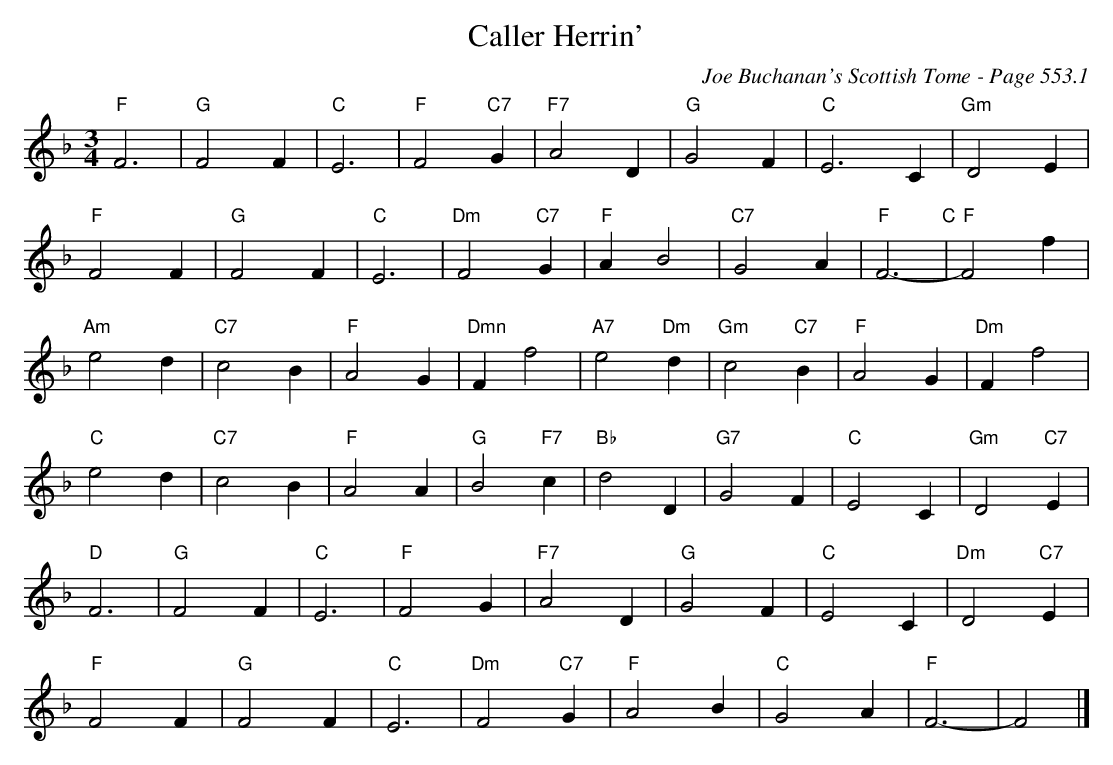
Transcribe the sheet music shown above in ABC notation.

X:1
T:Caller Herrin'
C:Joe Buchanan's Scottish Tome - Page 553.1
L:1/4
M:3/4
K:F
"F"F3 | "G"F2 F | "C"E3 | "F"F2 "C7"G | "F7"A2 D | "G"G2 F | "C"E3 C | "Gm"D2 E |
"F"F2 F | "G"F2 F | "C"E3 | "Dm"F2 "C7"G | "F"A B2 |"C7"G2 A | "F"F3-"C" | "F"F2 f |
"Am"e2 d | "C7"c2 B | "F"A2 G | "Dmn"F f2 | "A7"e2 "Dm"d | "Gm"c2 "C7"B | "F"A2 G | "Dm"F f2 |
"C"e2 d | "C7"c2 B | "F"A2 A | "G"B2 "F7"c | "Bb"d2 D | "G7"G2 F | "C"E2 C | "Gm"D2 "C7"E |
"D"F3 | "G"F2 F | "C"E3 | "F"F2 G | "F7"A2 D | "G"G2 F | "C"E2 C | "Dm"D2 "C7"E |
"F"F2 F | "G"F2 F | "C"E3 | "Dm"F2 "C7"G | "F"A2 B | "C"G2 A | "F"F3- | F2 |]
